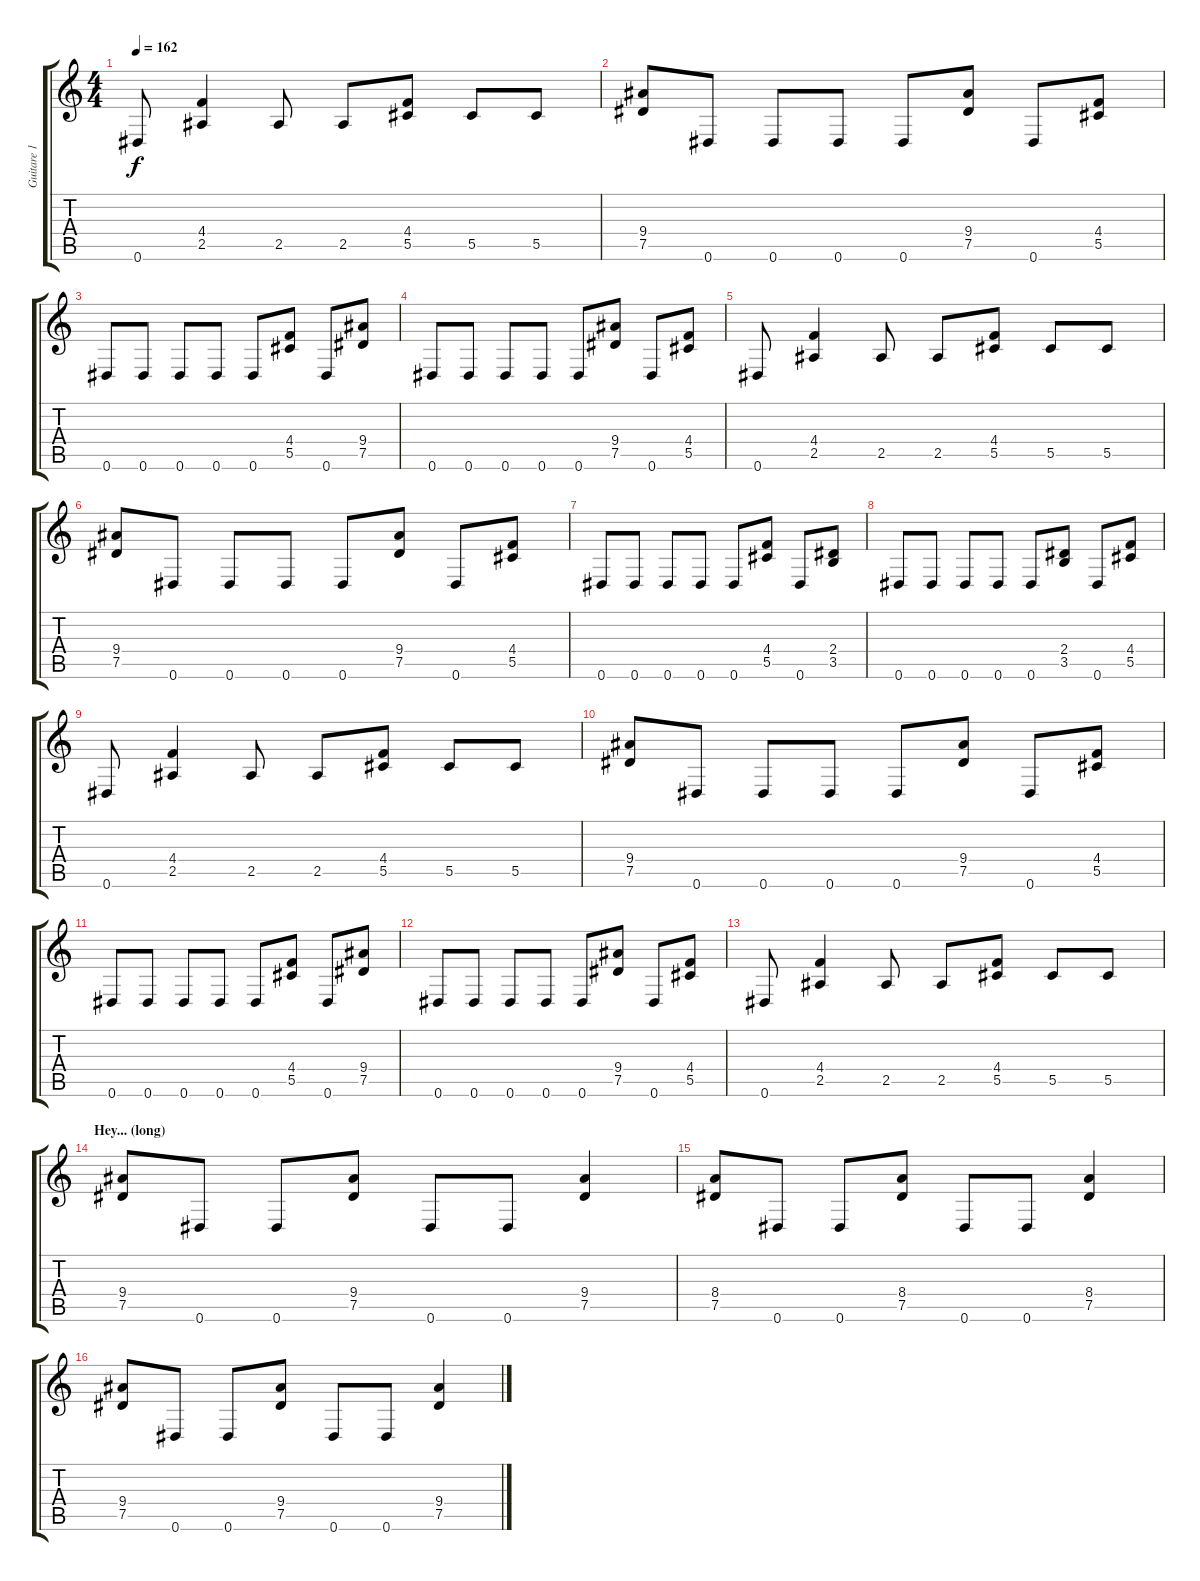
\track ("Guitare 1" "Guitare 1") {instrument overdrivenguitar}
\staff {score tabs}
\tuning (Eb4 Bb3 Gb3 Db3 Ab2 Eb2) {hide}
\ts (4 4)
\tempo 162
\clef g2
\ks c
0.6.8{dy f} (4.4 2.5).4 2.5.8 2.5.8 (4.4 5.5).8 5.5.8 5.5.8 |
(9.4 7.5).8 0.6.8 0.6.8 0.6.8 0.6.8 (9.4 7.5).8 0.6.8 (4.4 5.5).8 |
0.6.8 0.6.8 0.6.8 0.6.8 0.6.8 (4.4 5.5).8 0.6.8 (9.4 7.5).8 |
0.6.8 0.6.8 0.6.8 0.6.8 0.6.8 (9.4 7.5).8 0.6.8 (4.4 5.5).8 |
0.6.8 (4.4 2.5).4 2.5.8 2.5.8 (4.4 5.5).8 5.5.8 5.5.8 |
(9.4 7.5).8 0.6.8 0.6.8 0.6.8 0.6.8 (9.4 7.5).8 0.6.8 (4.4 5.5).8 |
0.6.8 0.6.8 0.6.8 0.6.8 0.6.8 (4.4 5.5).8 0.6.8 (2.4 3.5).8 |
0.6.8 0.6.8 0.6.8 0.6.8 0.6.8 (2.4 3.5).8 0.6.8 (4.4 5.5).8 |
0.6.8 (4.4 2.5).4 2.5.8 2.5.8 (4.4 5.5).8 5.5.8 5.5.8 |
(9.4 7.5).8 0.6.8 0.6.8 0.6.8 0.6.8 (9.4 7.5).8 0.6.8 (4.4 5.5).8 |
0.6.8 0.6.8 0.6.8 0.6.8 0.6.8 (4.4 5.5).8 0.6.8 (9.4 7.5).8 |
0.6.8 0.6.8 0.6.8 0.6.8 0.6.8 (9.4 7.5).8 0.6.8 (4.4 5.5).8 |
0.6.8 (4.4 2.5).4 2.5.8 2.5.8 (4.4 5.5).8 5.5.8 5.5.8 |
\section ("" "Hey... (long)")
(9.4 7.5).8 0.6.8 0.6.8 (9.4 7.5).8 0.6.8 0.6.8 (9.4 7.5).4 |
(8.4 7.5).8 0.6.8 0.6.8 (8.4 7.5).8 0.6.8 0.6.8 (8.4 7.5).4 |
(9.4 7.5).8 0.6.8 0.6.8 (9.4 7.5).8 0.6.8 0.6.8 (9.4 7.5).4
